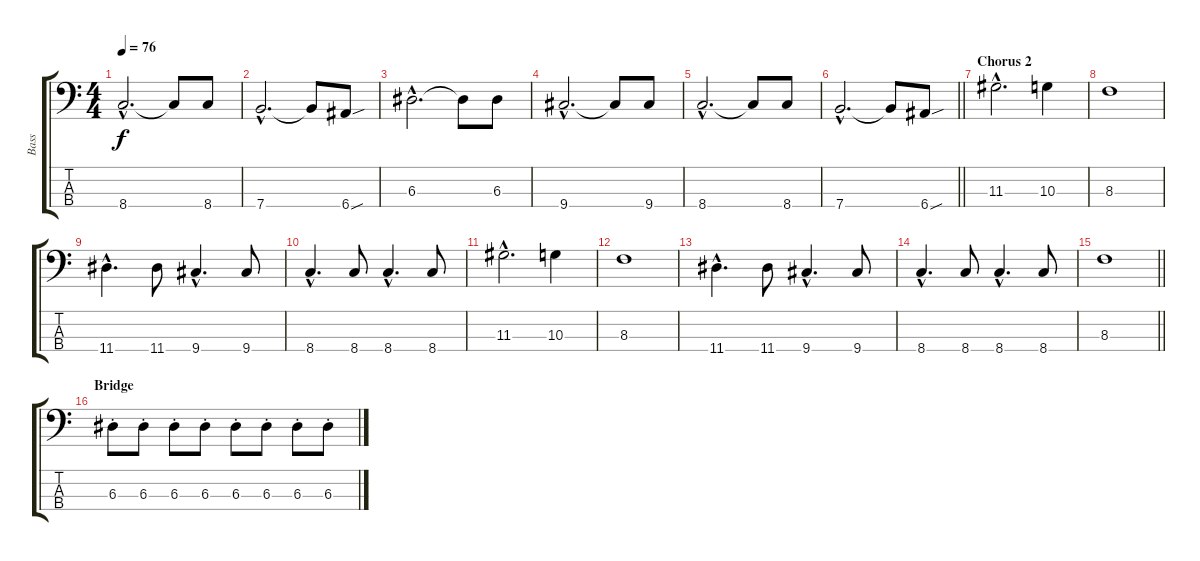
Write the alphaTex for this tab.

\track ("Bass" "Bass") {instrument fretlessbass}
\staff {score tabs}
\tuning (G2 D2 A1 E1) {hide}
\ts (4 4)
\tempo 76
\clef f4
\ks c
8.4{hac}.2{d dy f} 8.4{t}.8 8.4.8 |
7.4{hac}.2{d} 7.4{t}.8 6.4{sou}.8 |
6.3{hac}.2{d} 6.3{t}.8 6.3.8 |
9.4{hac}.2{d} 9.4{t}.8 9.4.8 |
8.4{hac}.2{d} 8.4{t}.8 8.4.8 |
\barLineRight lightlight
7.4{hac}.2{d} 7.4{t}.8 6.4{sou}.8 |
\section ("" "Chorus 2")
11.3{hac}.2{d} 10.3.4 |
8.3.1 |
11.4{hac}.4{d} 11.4.8 9.4{hac}.4{d} 9.4.8 |
8.4{hac}.4{d} 8.4.8 8.4{hac}.4{d} 8.4.8 |
11.3{hac}.2{d} 10.3.4 |
8.3.1 |
11.4{hac}.4{d} 11.4.8 9.4{hac}.4{d} 9.4.8 |
8.4{hac}.4{d} 8.4.8 8.4{hac}.4{d} 8.4.8 |
\barLineRight lightlight
8.3.1 |
\section ("" "Bridge")
6.3{st}.8 6.3{st}.8 6.3{st}.8 6.3{st}.8 6.3{st}.8 6.3{st}.8 6.3{st}.8 6.3{st}.8
